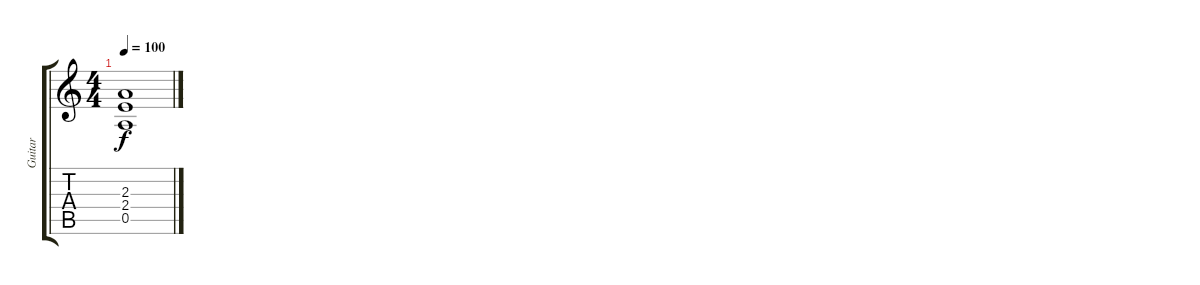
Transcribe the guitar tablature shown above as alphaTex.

\track ("Guitar" "Guitar") {instrument overdrivenguitar}
\staff {score tabs}
\tuning (E4 B3 G3 D3 A2 E2) {hide}
\ts (4 4)
\tempo 100
\clef g2
\ks c
(2.3 2.4 0.5).1{dy f}
